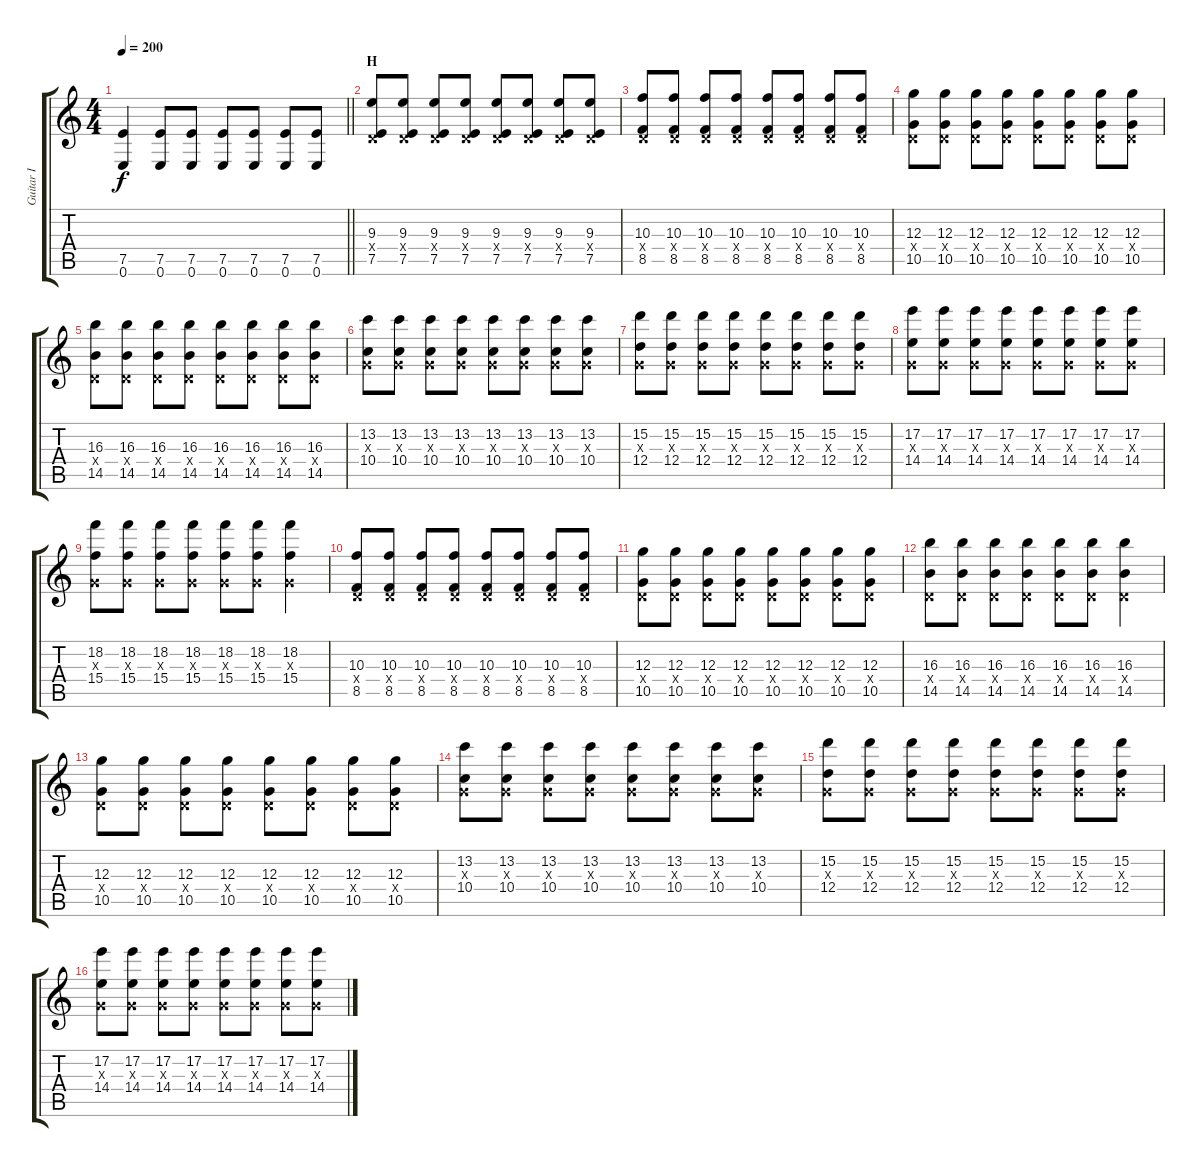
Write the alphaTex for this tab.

\track ("Guitar I" "Guitar I") {instrument overdrivenguitar}
\staff {score tabs}
\tuning (E4 B3 G3 D3 A2 E2) {hide}
\ts (4 4)
\tempo 200
\clef g2
\barLineRight lightlight
\ks c
(7.5 0.6).4{dy f} (7.5 0.6).8 (7.5 0.6).8 (7.5 0.6).8 (7.5 0.6).8 (7.5 0.6).8 (7.5 0.6).8 |
\section ("" "H")
(9.3 0.4{x} 7.5).8 (9.3 0.4{x} 7.5).8 (9.3 0.4{x} 7.5).8 (9.3 0.4{x} 7.5).8 (9.3 0.4{x} 7.5).8 (9.3 0.4{x} 7.5).8 (9.3 0.4{x} 7.5).8 (9.3 0.4{x} 7.5).8 |
(10.3 0.4{x} 8.5).8 (10.3 0.4{x} 8.5).8 (10.3 0.4{x} 8.5).8 (10.3 0.4{x} 8.5).8 (10.3 0.4{x} 8.5).8 (10.3 0.4{x} 8.5).8 (10.3 0.4{x} 8.5).8 (10.3 0.4{x} 8.5).8 |
(12.3 0.4{x} 10.5).8 (12.3 0.4{x} 10.5).8 (12.3 0.4{x} 10.5).8 (12.3 0.4{x} 10.5).8 (12.3 0.4{x} 10.5).8 (12.3 0.4{x} 10.5).8 (12.3 0.4{x} 10.5).8 (12.3 0.4{x} 10.5).8 |
(16.3 0.4{x} 14.5).8 (16.3 0.4{x} 14.5).8 (16.3 0.4{x} 14.5).8 (16.3 0.4{x} 14.5).8 (16.3 0.4{x} 14.5).8 (16.3 0.4{x} 14.5).8 (16.3 0.4{x} 14.5).8 (16.3 0.4{x} 14.5).8 |
(13.2 0.3{x} 10.4).8 (13.2 0.3{x} 10.4).8 (13.2 0.3{x} 10.4).8 (13.2 0.3{x} 10.4).8 (13.2 0.3{x} 10.4).8 (13.2 0.3{x} 10.4).8 (13.2 0.3{x} 10.4).8 (13.2 0.3{x} 10.4).8 |
(15.2 0.3{x} 12.4).8 (15.2 0.3{x} 12.4).8 (15.2 0.3{x} 12.4).8 (15.2 0.3{x} 12.4).8 (15.2 0.3{x} 12.4).8 (15.2 0.3{x} 12.4).8 (15.2 0.3{x} 12.4).8 (15.2 0.3{x} 12.4).8 |
(17.2 0.3{x} 14.4).8 (17.2 0.3{x} 14.4).8 (17.2 0.3{x} 14.4).8 (17.2 0.3{x} 14.4).8 (17.2 0.3{x} 14.4).8 (17.2 0.3{x} 14.4).8 (17.2 0.3{x} 14.4).8 (17.2 0.3{x} 14.4).8 |
(18.2 0.3{x} 15.4).8 (18.2 0.3{x} 15.4).8 (18.2 0.3{x} 15.4).8 (18.2 0.3{x} 15.4).8 (18.2 0.3{x} 15.4).8 (18.2 0.3{x} 15.4).8 (18.2 0.3{x} 15.4).4 |
(10.3 0.4{x} 8.5).8 (10.3 0.4{x} 8.5).8 (10.3 0.4{x} 8.5).8 (10.3 0.4{x} 8.5).8 (10.3 0.4{x} 8.5).8 (10.3 0.4{x} 8.5).8 (10.3 0.4{x} 8.5).8 (10.3 0.4{x} 8.5).8 |
(12.3 0.4{x} 10.5).8 (12.3 0.4{x} 10.5).8 (12.3 0.4{x} 10.5).8 (12.3 0.4{x} 10.5).8 (12.3 0.4{x} 10.5).8 (12.3 0.4{x} 10.5).8 (12.3 0.4{x} 10.5).8 (12.3 0.4{x} 10.5).8 |
(16.3 0.4{x} 14.5).8 (16.3 0.4{x} 14.5).8 (16.3 0.4{x} 14.5).8 (16.3 0.4{x} 14.5).8 (16.3 0.4{x} 14.5).8 (16.3 0.4{x} 14.5).8 (16.3 0.4{x} 14.5).4 |
(12.3 0.4{x} 10.5).8 (12.3 0.4{x} 10.5).8 (12.3 0.4{x} 10.5).8 (12.3 0.4{x} 10.5).8 (12.3 0.4{x} 10.5).8 (12.3 0.4{x} 10.5).8 (12.3 0.4{x} 10.5).8 (12.3 0.4{x} 10.5).8 |
(13.2 0.3{x} 10.4).8 (13.2 0.3{x} 10.4).8 (13.2 0.3{x} 10.4).8 (13.2 0.3{x} 10.4).8 (13.2 0.3{x} 10.4).8 (13.2 0.3{x} 10.4).8 (13.2 0.3{x} 10.4).8 (13.2 0.3{x} 10.4).8 |
(15.2 0.3{x} 12.4).8 (15.2 0.3{x} 12.4).8 (15.2 0.3{x} 12.4).8 (15.2 0.3{x} 12.4).8 (15.2 0.3{x} 12.4).8 (15.2 0.3{x} 12.4).8 (15.2 0.3{x} 12.4).8 (15.2 0.3{x} 12.4).8 |
(17.2 0.3{x} 14.4).8 (17.2 0.3{x} 14.4).8 (17.2 0.3{x} 14.4).8 (17.2 0.3{x} 14.4).8 (17.2 0.3{x} 14.4).8 (17.2 0.3{x} 14.4).8 (17.2 0.3{x} 14.4).8 (17.2 0.3{x} 14.4).8
